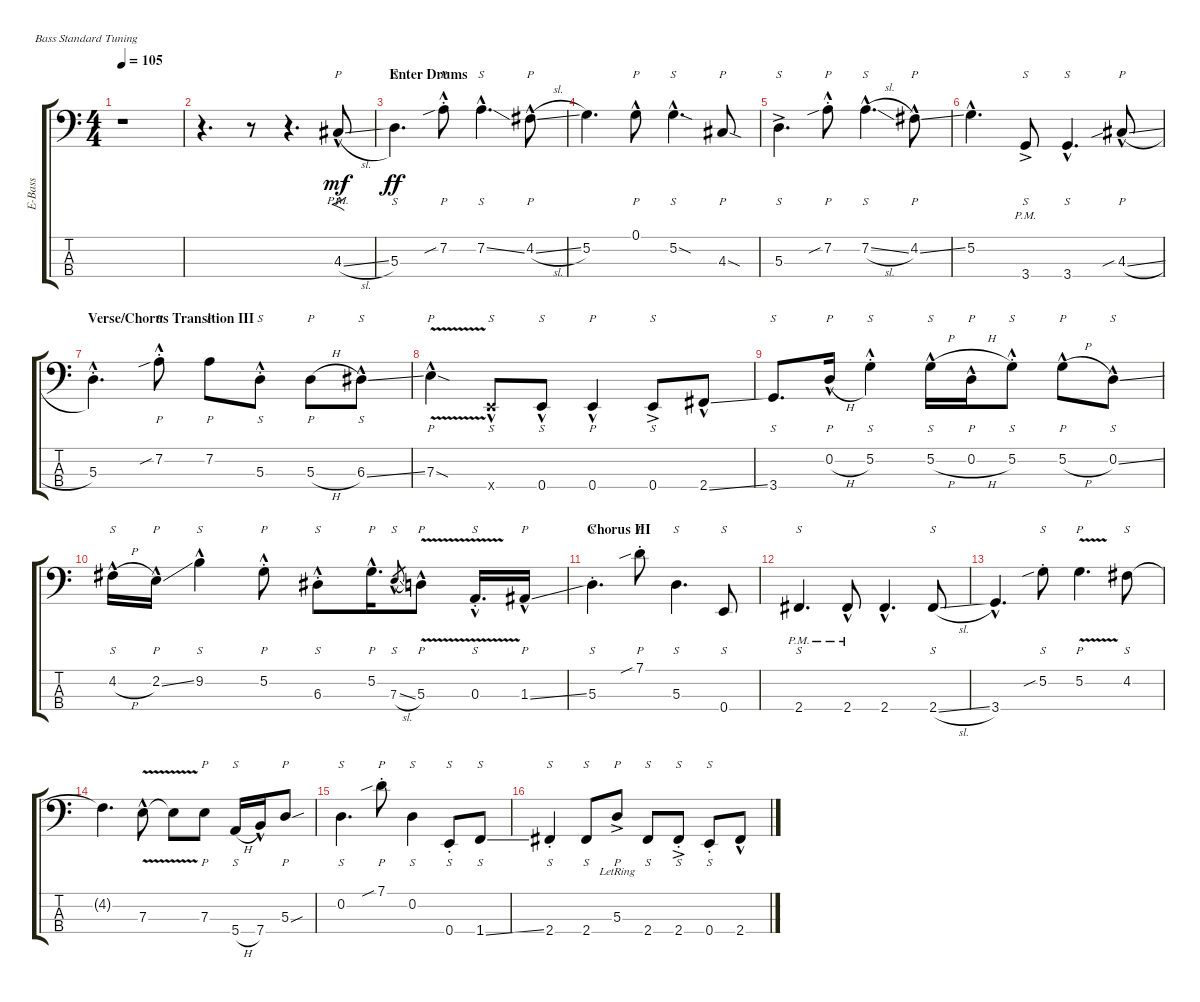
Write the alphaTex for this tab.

\defaultSystemsLayout 4
\otherSystemsTrackNameOrientation horizontal
\chordDiagramsInScore
\track ("Electric Bass" "E-Bass") {instrument electricbassfinger}
\staff {score tabs}
\tuning (G2 D2 A1 E1)
\ts (4 4)
\tempo 105
\clef f4
\scale
0.333333
\ks c
r.1{dy fff} |
\scale
0.333333 r.4{d} r.8 r.4{d} 4.3{sl hac pm}.8{f p dy mf} |
\section ("" "Enter Drums")
\scale
0.333333 5.3.4{s d dy ff} 7.2{sib hac st}.8{p} 7.2{ss hac}.4{s d} 4.2{sl hac}.8{p} |
\scale
0.333333 5.2.4{d} 0.1{hac}.8{p} 5.2{sod hac}.4{s d} 4.3{sod}.8{p} |
\scale
0.333333 5.3{ac}.4{s d} 7.2{sib hac st}.8{p} 7.2{sl hac}.4{s d} 4.2{ss hac}.8{p} |
\scale
0.333333 5.2{hac}.4{d} 3.4{ac pm}.8{s} 3.4{hac}.4{s d} 4.3{sib sl hac}.8{p} |
\section ("" "Verse/Chorus Transition III")
\scale
0.333333 5.3{hac st}.4{d} 7.2{sib hac st}.8{p} 7.2.8{p} 5.3{hac st}.8{s} 5.3{h}.8{p} 6.3{ss hac}.8{s} |
\scale
0.333333 7.3{v sod hac}.4{p} 0.4{hac x}.8{s} 0.4{hac}.8{s} 0.4{hac}.4{p} 0.4{ac}.8{s} 2.4{ss hac}.8 |
\scale
0.333333 3.4.8{s d} 0.2{h hac}.16{p} 5.2{hac st}.4{s} 5.2{h hac}.16{s} 0.2{h hac}.16{p} 5.2{hac st}.8{s} 5.2{h hac}.8{p} 0.2{ss hac}.8{s} |
\scale
0.333333 4.2{h hac}.16{s} 2.2{ss hac}.16{p} 9.2{hac}.4{s} 5.2{hac st}.8{p} 6.3{hac st}.8{s} 5.2{hac}.16{p d} 7.3{sl hac}.8{s gr} 5.3{v hac}.8{p} 0.3{v hac st}.16{s d} 1.3{ss hac}.16{p} |
\section ("" "Chorus III")
\scale
0.333333 5.3{st}.4{s d} 7.1{sib st}.8{p} 5.3.4{s d} 0.4.8{s} |
\scale
0.333333 2.4{pm}.4{s d} 2.4{hac pm}.8 2.4{hac}.4{d} 2.4{sl}.8{s} |
\scale
0.333333 3.4{hac}.4{d} 5.2{sib st}.8{s} 5.2{v}.4{p d} 4.2.8{s} |
\scale
0.333333 4.2{t}.4{d} 7.3{v hac}.8 7.3{t}.8 7.3.8{p} 5.4{h}.16{s} 7.4{hac}.16 5.3{sou}.8{p} |
\scale
0.333333 0.2.4{s d} 7.1{sib st}.8{p} 0.2.4{s} 0.4{st}.8{s} 1.4{ss}.8{s} |
\scale
0.333333 2.4{st}.4{s} 2.4.8{s} 5.3{ac lr}.8{p} 2.4.8{s} 2.4{ac st}.8{s} 0.4{st}.8{s} 2.4{sl hac}.8
